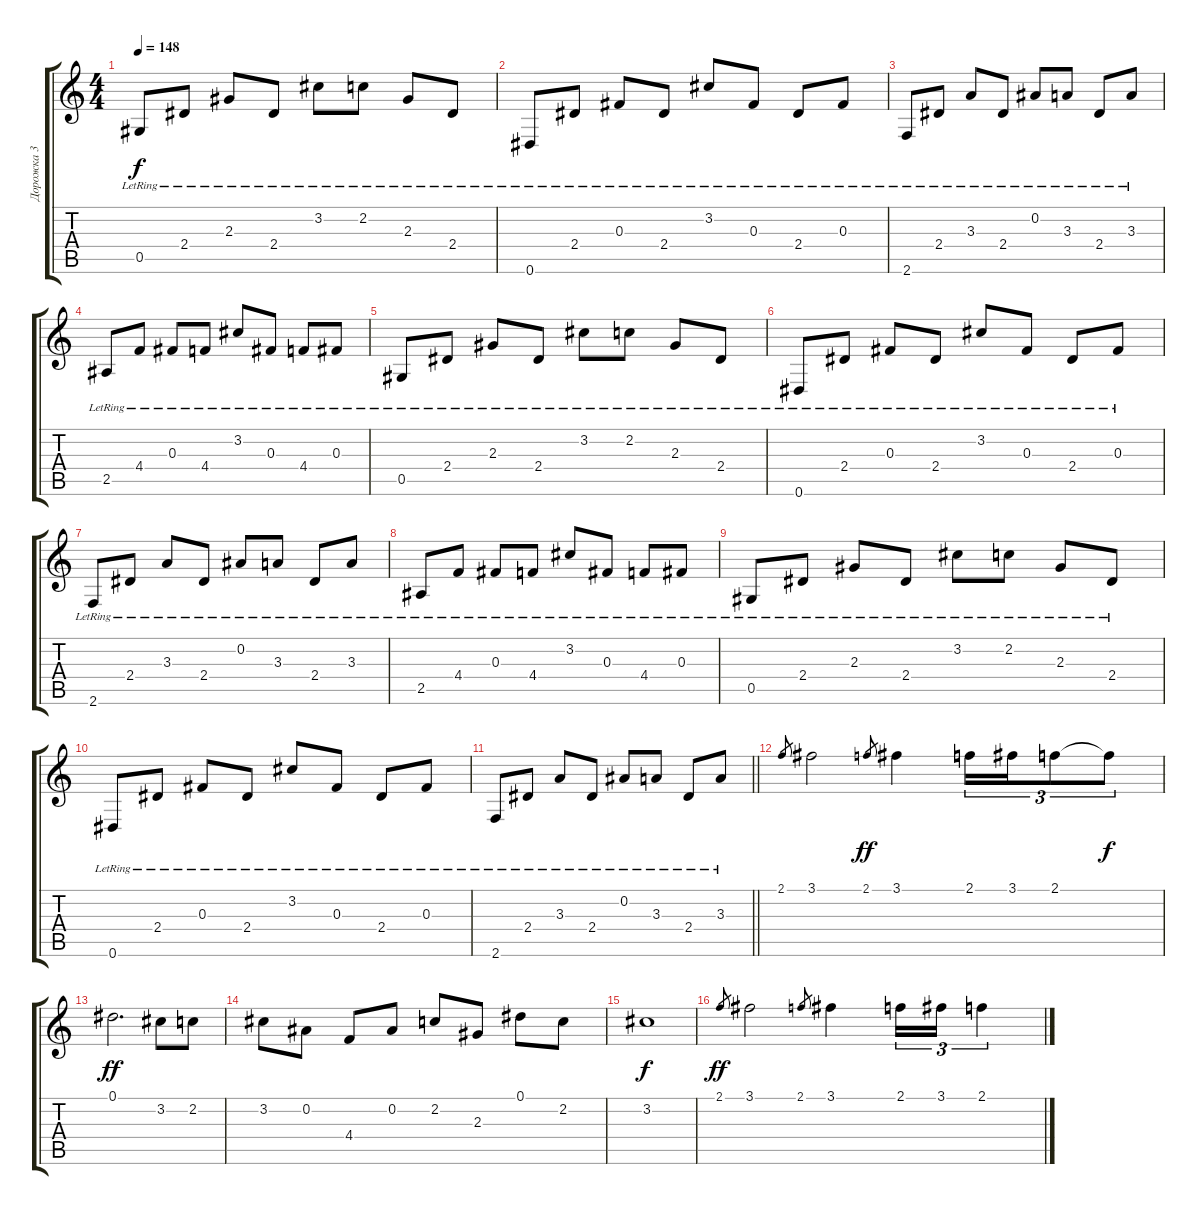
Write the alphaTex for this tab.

\track ("Дорожка 3" "Дорожка 3") {instrument acousticguitarsteel}
\staff {score tabs}
\tuning (Eb4 Bb3 Gb3 Db3 Ab2 Eb2) {hide}
\ts (4 4)
\tempo 148
\clef g2
\ks c
0.5{lr}.8{dy f} 2.4{lr}.8 2.3{lr}.8 2.4{lr}.8 3.2{lr}.8 2.2{lr}.8 2.3{lr}.8 2.4{lr}.8 |
0.6{lr}.8 2.4{lr}.8 0.3{lr}.8 2.4{lr}.8 3.2{lr}.8 0.3{lr}.8 2.4{lr}.8 0.3{lr}.8 |
2.6{lr}.8 2.4{lr}.8 3.3{lr}.8 2.4{lr}.8 0.2{lr}.8 3.3{lr}.8 2.4{lr}.8 3.3{lr}.8 |
2.5{lr}.8 4.4{lr}.8 0.3{lr}.8 4.4{lr}.8 3.2{lr}.8 0.3{lr}.8 4.4{lr}.8 0.3{lr}.8 |
0.5{lr}.8 2.4{lr}.8 2.3{lr}.8 2.4{lr}.8 3.2{lr}.8 2.2{lr}.8 2.3{lr}.8 2.4{lr}.8 |
0.6{lr}.8 2.4{lr}.8 0.3{lr}.8 2.4{lr}.8 3.2{lr}.8 0.3{lr}.8 2.4{lr}.8 0.3{lr}.8 |
2.6{lr}.8 2.4{lr}.8 3.3{lr}.8 2.4{lr}.8 0.2{lr}.8 3.3{lr}.8 2.4{lr}.8 3.3{lr}.8 |
2.5{lr}.8 4.4{lr}.8 0.3{lr}.8 4.4{lr}.8 3.2{lr}.8 0.3{lr}.8 4.4{lr}.8 0.3{lr}.8 |
0.5{lr}.8 2.4{lr}.8 2.3{lr}.8 2.4{lr}.8 3.2{lr}.8 2.2{lr}.8 2.3{lr}.8 2.4{lr}.8 |
0.6{lr}.8 2.4{lr}.8 0.3{lr}.8 2.4{lr}.8 3.2{lr}.8 0.3{lr}.8 2.4{lr}.8 0.3{lr}.8 |
\barLineRight lightlight
2.6{lr}.8 2.4{lr}.8 3.3{lr}.8 2.4{lr}.8 0.2{lr}.8 3.3{lr}.8 2.4{lr}.8 3.3{lr}.8 |
2.1.8{gr} 3.1.2 2.1.8{gr dy ff} 3.1.4 2.1.16{tu (3 2)} 3.1.16{tu (3 2)} 2.1.8{tu (3 2)} 2.1{t}.8{tu (3 2) dy f} |
0.1.2{d dy ff} 3.2.8 2.2.8 |
3.2.8 0.2.8 4.4.8 0.2.8 2.2.8 2.3.8 0.1.8 2.2.8 |
3.2.1{dy f} |
2.1.8{gr dy ff} 3.1.2 2.1.8{gr} 3.1.4 2.1.16{tu (3 2)} 3.1.16{tu (3 2)} 2.1.4{tu (3 2)}
